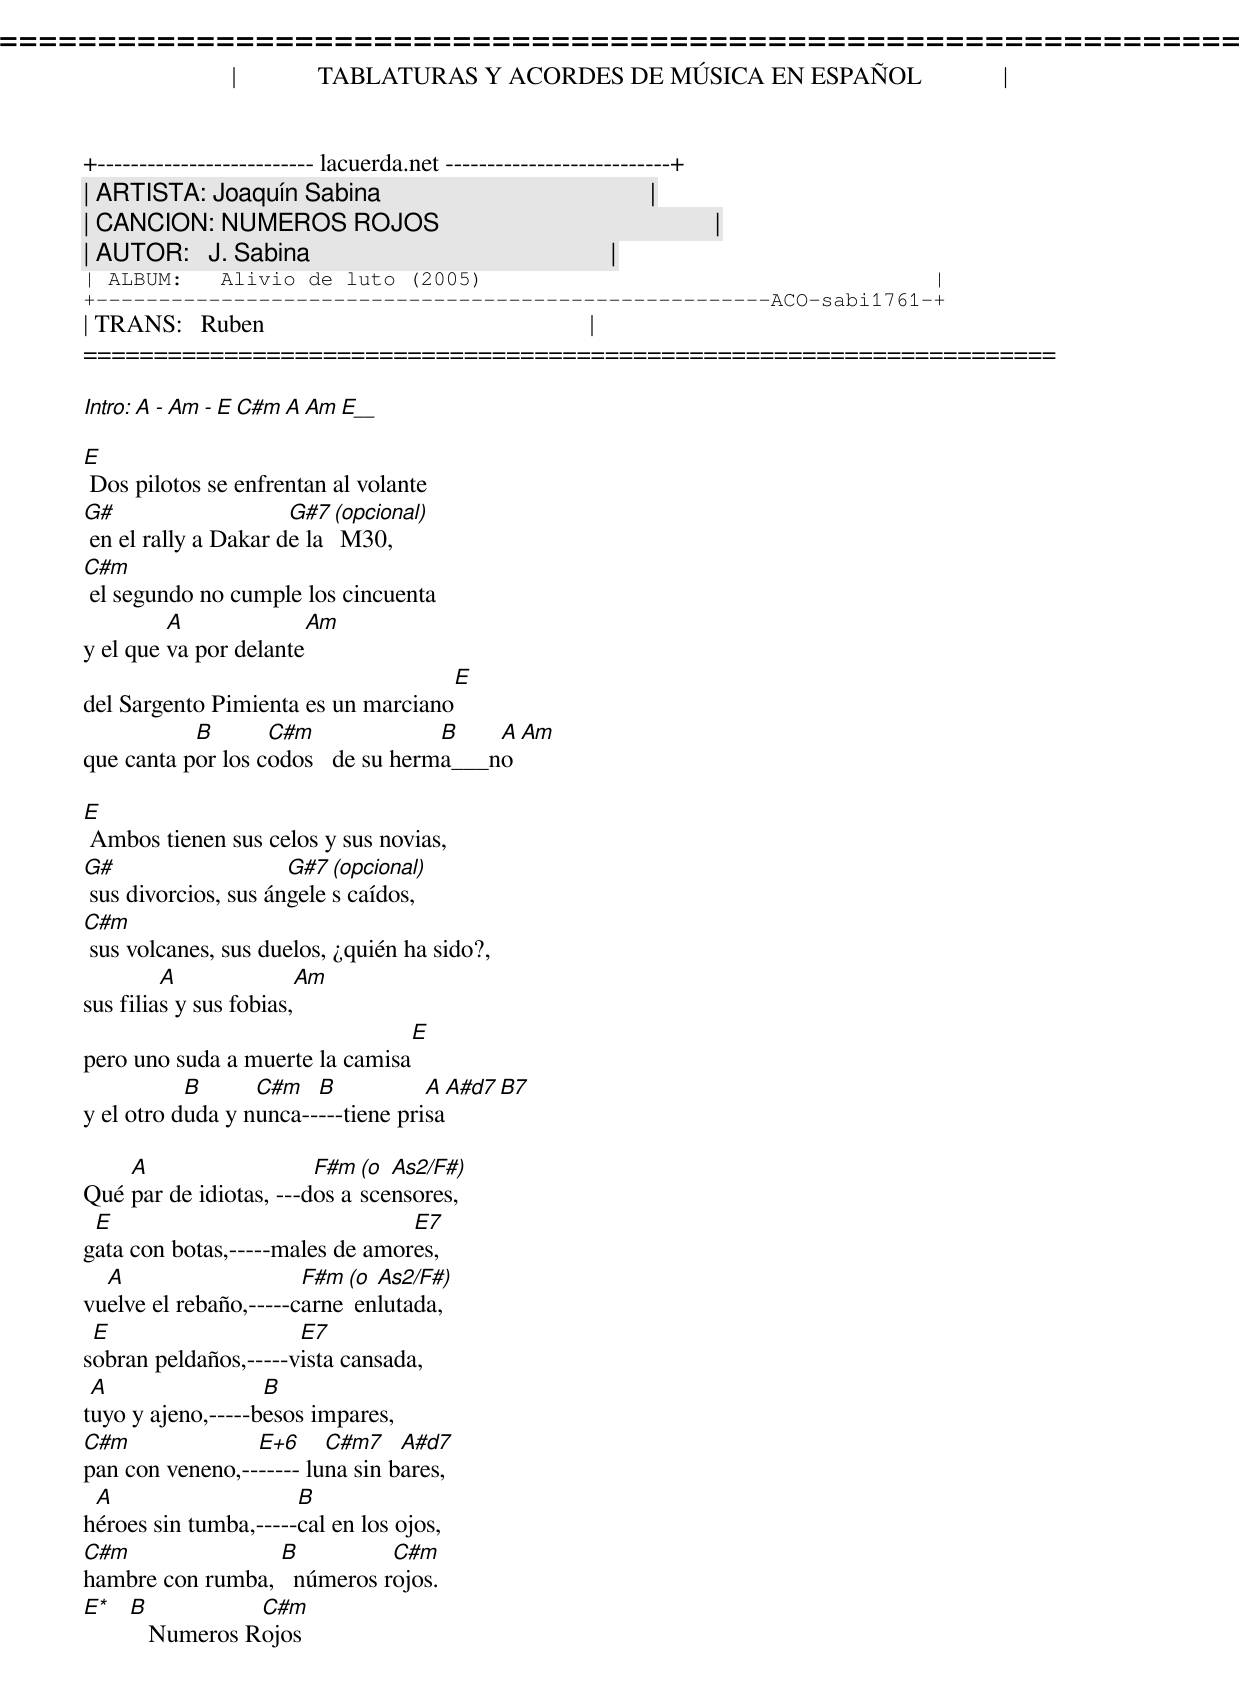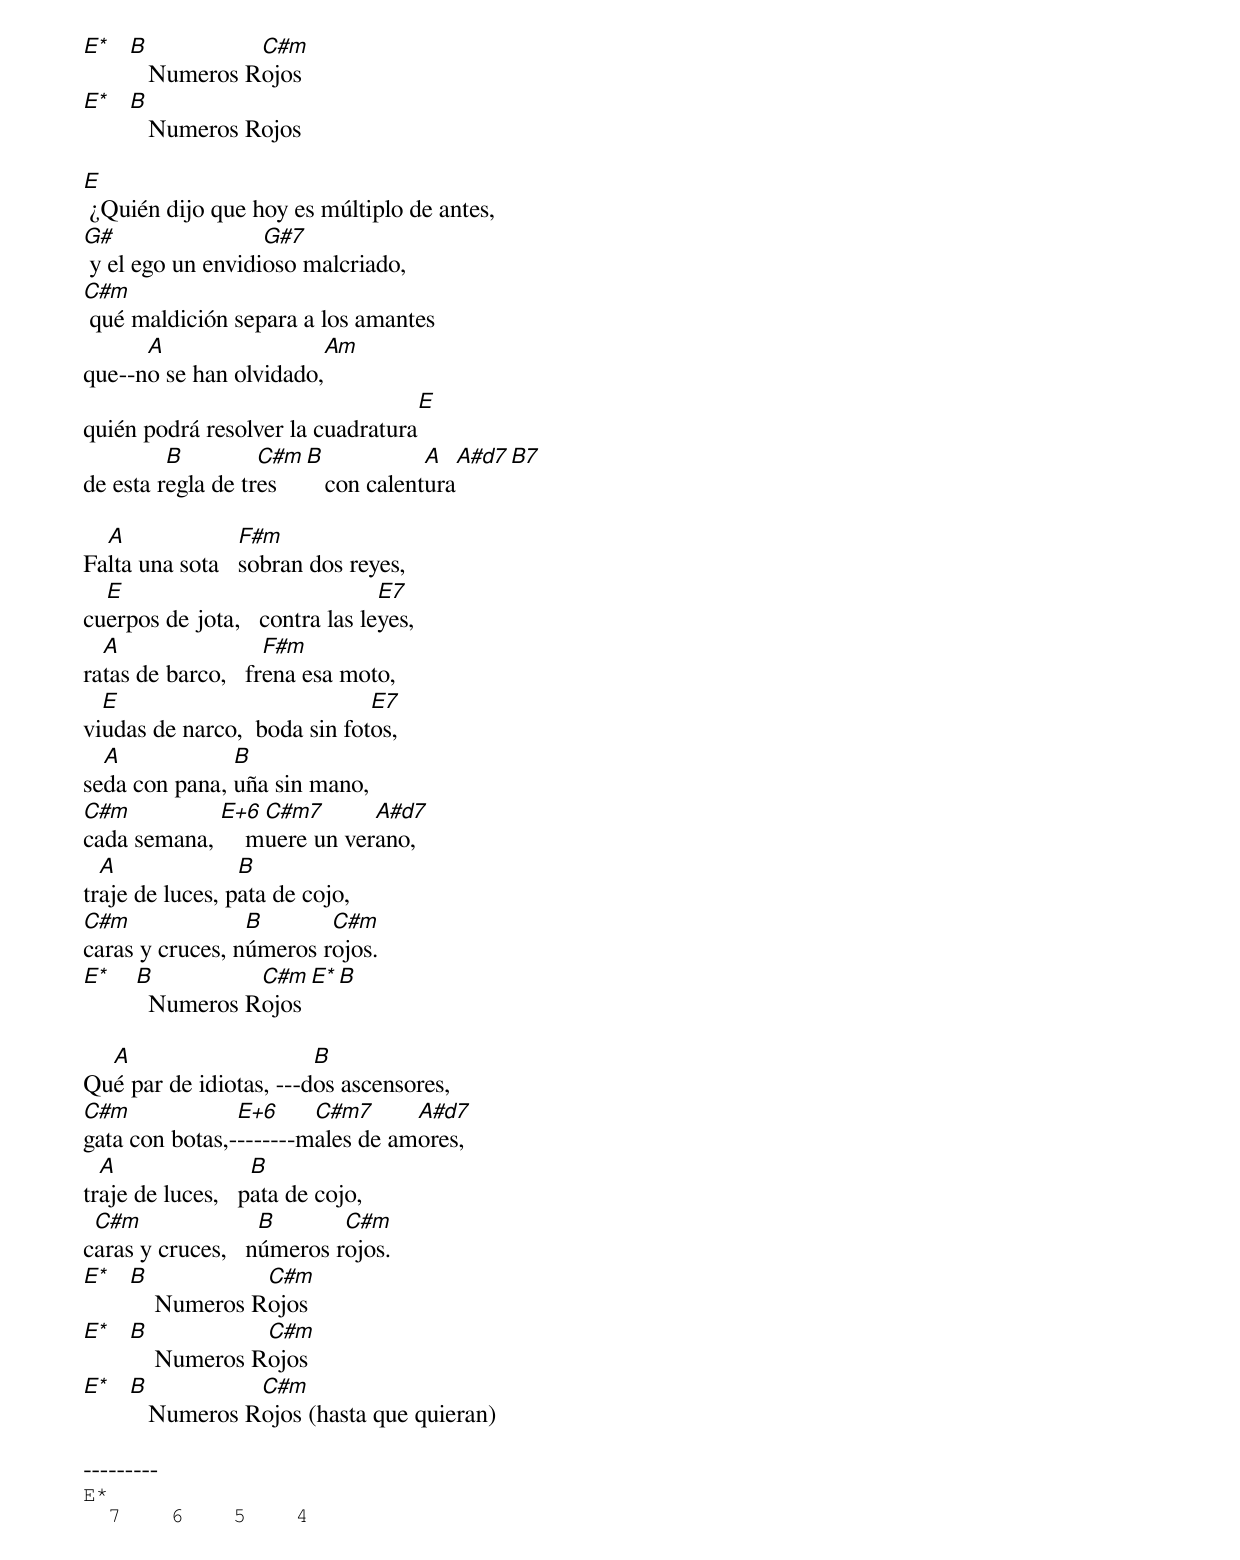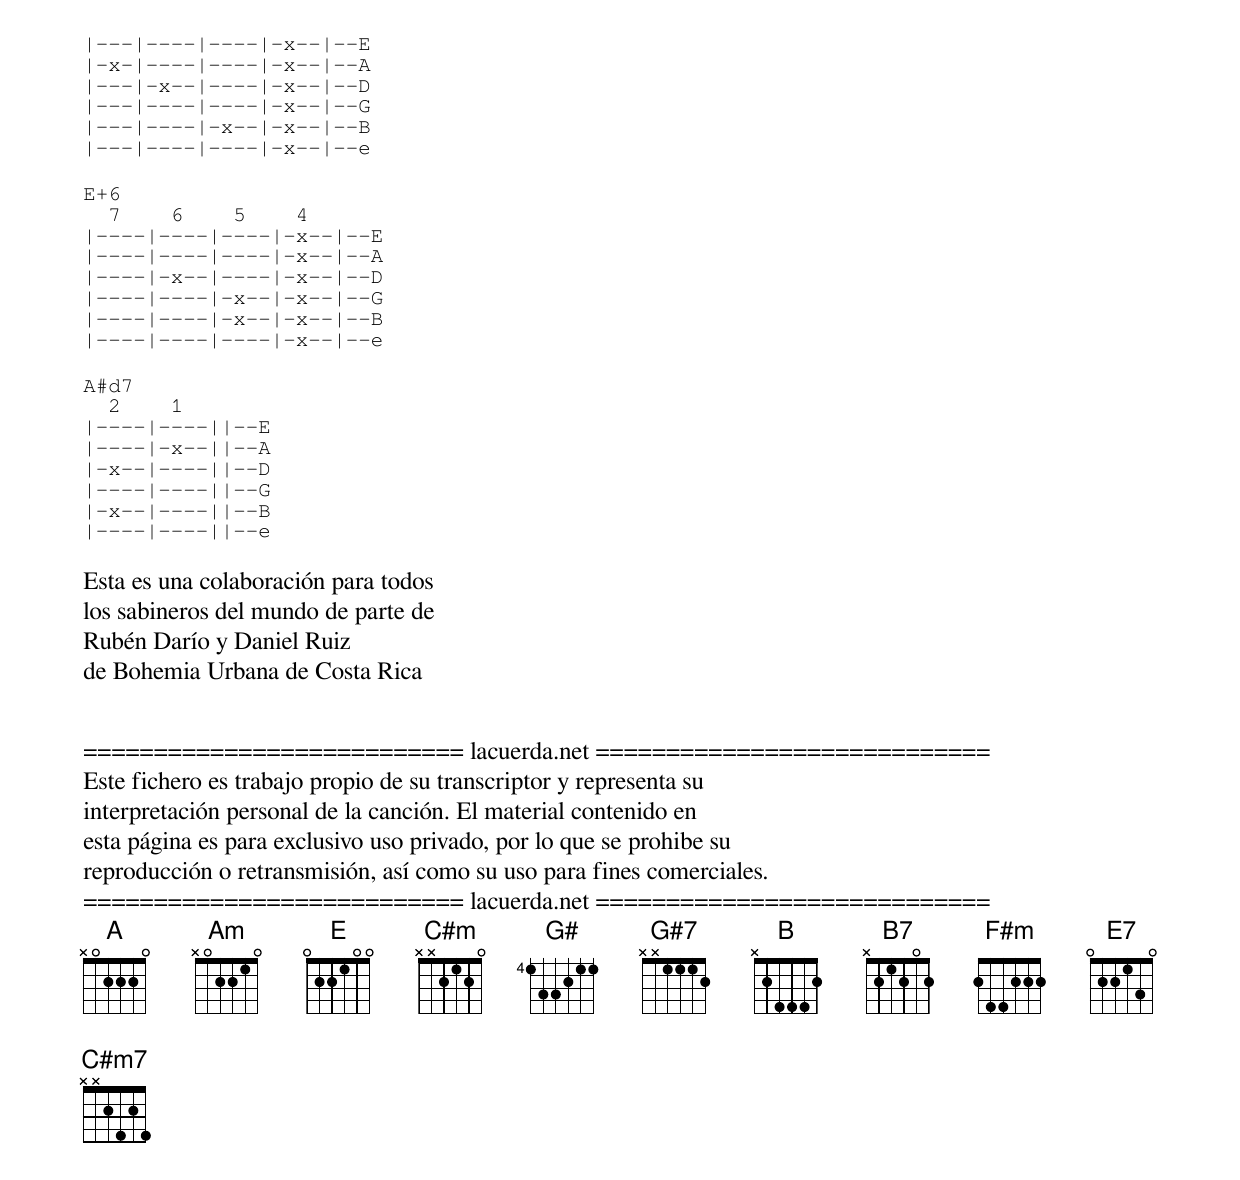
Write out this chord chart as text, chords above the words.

=====================================================================
|             TABLATURAS Y ACORDES DE MÚSICA EN ESPAÑOL             |
+-------------------------- lacuerda.net ---------------------------+
| ARTISTA: Joaquín Sabina                                           |
| CANCION: NUMEROS ROJOS                                            |
| AUTOR:   J. Sabina                                                |
| ALBUM:   Alivio de luto (2005)                                    |
+------------------------------------------------------ACO-sabi1761-+
| TRANS:   Ruben                                                    |
=====================================================================

Intro:  A - Am - E  C#m  A  Am   E__

E
 Dos pilotos se enfrentan al volante
G#                    G#7 (opcional)
 en el rally a Dakar de la M30,
C#m
 el segundo no cumple los cincuenta
         A              Am
y el que va por delante
                                    E
del Sargento Pimienta es un marciano
           B       C#m              B    A  Am
que canta por los codos   de su herma___no

E
 Ambos tienen sus celos y sus novias,
G#                    G#7 (opcional)
 sus divorcios, sus ángeles caídos,
C#m
 sus volcanes, sus duelos, ¿quién ha sido?,
         A               Am
sus filias y sus fobias,
                                E
pero uno suda a muerte la camisa
           B      C#m   B           A  A#d7  B7
y el otro duda y nunca-----tiene prisa

    A                   F#m (o As2/F#)
Qué par de idiotas, ---dos ascensores,
 E                               E7
gata con botas,-----males de amores,
  A                    F#m (o As2/F#)
vuelve el rebaño,-----carne enlutada,
 E                    E7
sobran peldaños,-----vista cansada,
 A                 B
tuyo y ajeno,-----besos impares,
C#m              E+6     C#m7    A#d7
pan con veneno,------- luna sin bares,
 A                    B
héroes sin tumba,-----cal en los ojos,
C#m               B          C#m
hambre con rumba,   números rojos.
E* B           C#m
      Numeros Rojos
E* B           C#m
      Numeros Rojos
E* B
      Numeros Rojos

E
 ¿Quién dijo que hoy es múltiplo de antes,
G#                 G#7
 y el ego un envidioso malcriado,
C#m
 qué maldición separa a los amantes
      A                 Am
que--no se han olvidado,
                                   E
quién podrá resolver la cuadratura
         B         C#m   B            A   A#d7  B7
de esta regla de tres       con calentura

  A              F#m
Falta una sota   sobran dos reyes,
  E                             E7
cuerpos de jota,   contra las leyes,
  A                 F#m
ratas de barco,   frena esa moto,
  E                           E7
viudas de narco,  boda sin fotos,
  A            B
seda con pana, uña sin mano,
C#m          E+6  C#m7       A#d7
cada semana,     muere un verano,
  A              B
traje de luces, pata de cojo,
C#m              B       C#m
caras y cruces, números rojos.
E*  B          C#m    E*  B
      Numeros Rojos

  A                     B
Qué par de idiotas, ---dos ascensores,
C#m             E+6     C#m7      A#d7
gata con botas,--------males de amores,
  A                B
traje de luces,   pata de cojo,
 C#m               B       C#m
caras y cruces,   números rojos.
E* B            C#m
       Numeros Rojos
E* B            C#m
       Numeros Rojos
E* B           C#m
      Numeros Rojos (hasta que quieran)

---------
E*
  7    6    5    4
|---|----|----|-x--|--E
|-x-|----|----|-x--|--A
|---|-x--|----|-x--|--D
|---|----|----|-x--|--G
|---|----|-x--|-x--|--B
|---|----|----|-x--|--e

E+6
  7    6    5    4
|----|----|----|-x--|--E
|----|----|----|-x--|--A
|----|-x--|----|-x--|--D
|----|----|-x--|-x--|--G
|----|----|-x--|-x--|--B
|----|----|----|-x--|--e

A#d7
  2    1
|----|----||--E
|----|-x--||--A
|-x--|----||--D
|----|----||--G
|-x--|----||--B
|----|----||--e

Esta es una colaboración para todos
los sabineros del mundo de parte de
Rubén Darío y Daniel Ruiz
de Bohemia Urbana de Costa Rica


=========================== lacuerda.net ============================
Este fichero es trabajo propio de su transcriptor y representa su
interpretación personal de la canción. El material contenido en
esta página es para exclusivo uso privado, por lo que se prohibe su
reproducción o retransmisión, así como su uso para fines comerciales.
=========================== lacuerda.net ============================
